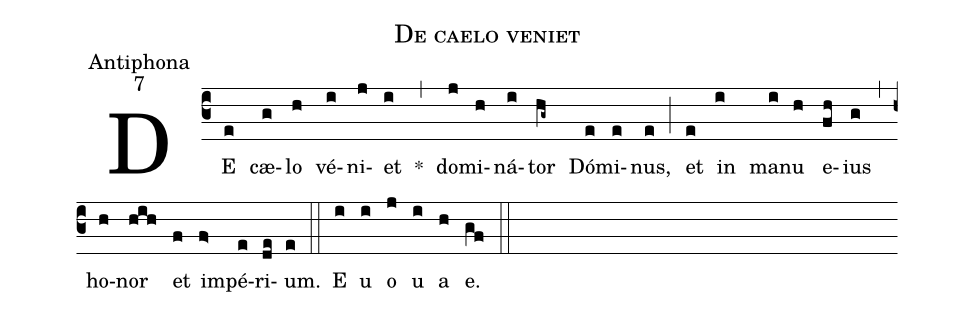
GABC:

name:De caelo veniet;
office-part:Antiphona;
mode:7;
%%
(c3) DE(e) cæ(g)lo(h) vé(i)ni(j)et(i) *(,) do(j)mi(h)ná(i)tor(hg~) Dó(e)mi(e)nus,(e) (;) et(e) in(i) ma(i)nu(h) e(fh)ius(g) (,) ho(h)nor(hih) et(f) im(f>)pé(e)ri(de)um.(e) (::) E(i) u(i) o(j) u(i) a(h) e.(gf) (::)
